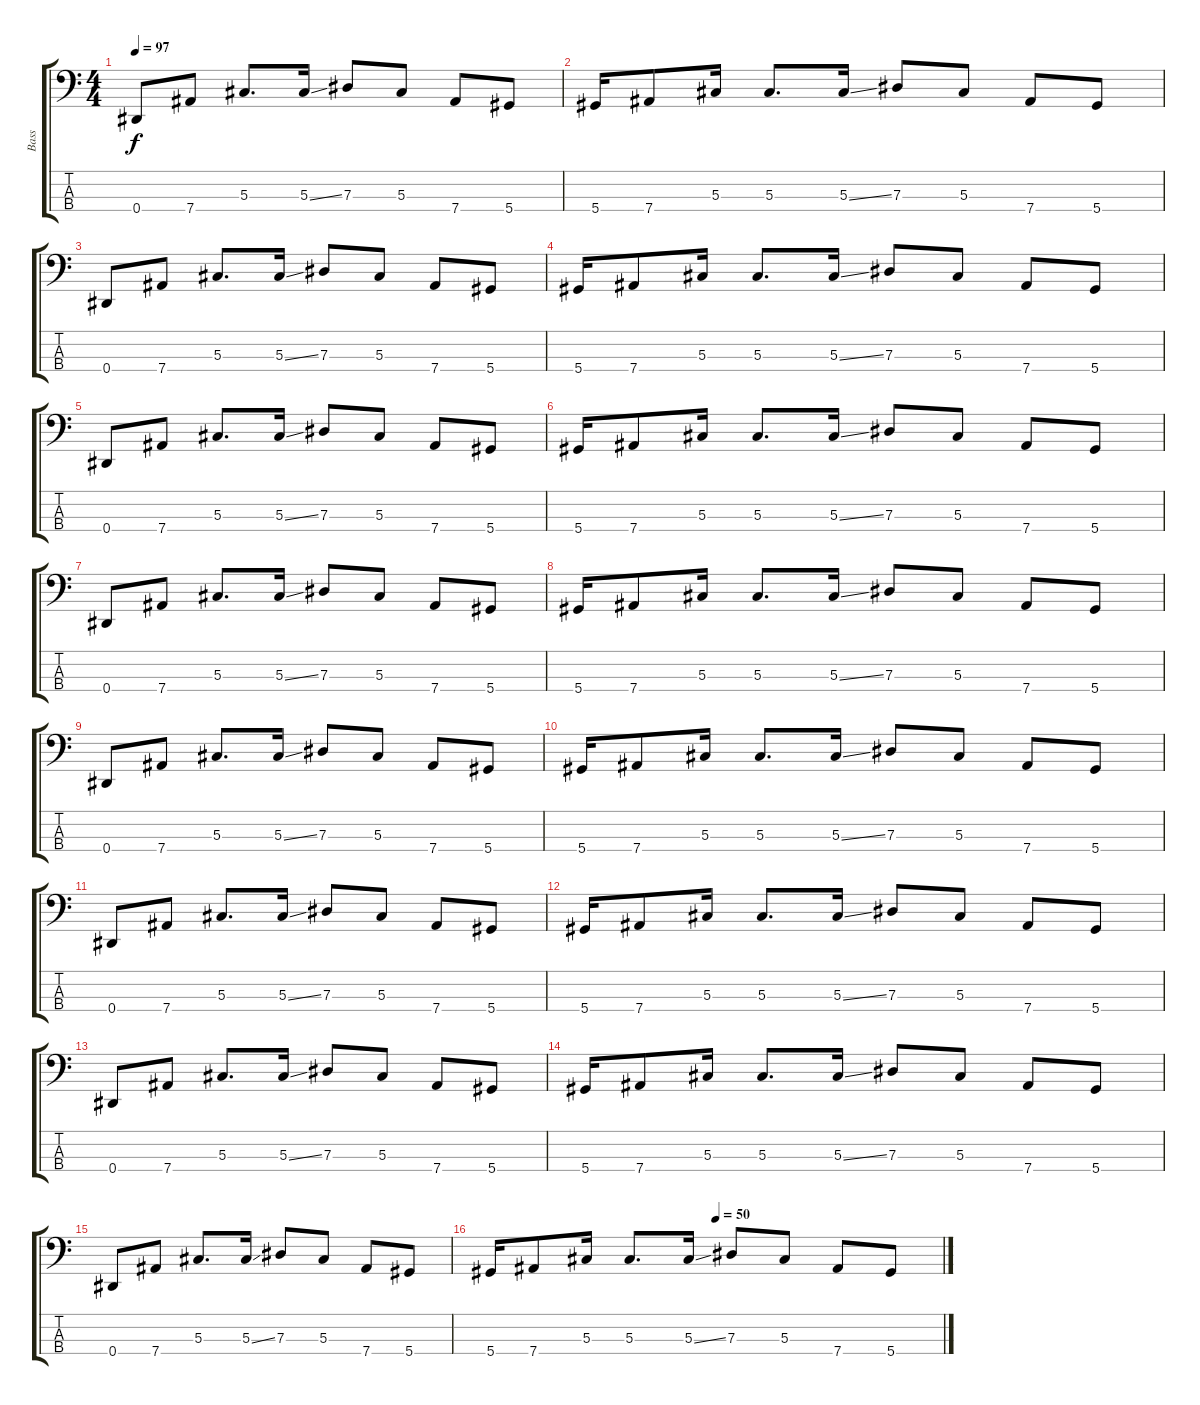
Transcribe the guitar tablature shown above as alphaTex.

\track ("Bass" "Bass") {instrument electricbassfinger}
\staff {score tabs}
\tuning (Gb2 Db2 Ab1 Eb1) {hide}
\ts (4 4)
\tempo 97
\clef f4
\ks c
0.4.8{dy f} 7.4.8 5.3.8{d} 5.3{ss}.16 7.3.8 5.3.8 7.4.8 5.4.8 |
5.4.16 7.4.8 5.3.16 5.3.8{d} 5.3{ss}.16 7.3.8 5.3.8 7.4.8 5.4.8 |
0.4.8 7.4.8 5.3.8{d} 5.3{ss}.16 7.3.8 5.3.8 7.4.8 5.4.8 |
5.4.16 7.4.8 5.3.16 5.3.8{d} 5.3{ss}.16 7.3.8 5.3.8 7.4.8 5.4.8 |
0.4.8 7.4.8 5.3.8{d} 5.3{ss}.16 7.3.8 5.3.8 7.4.8 5.4.8 |
5.4.16 7.4.8 5.3.16 5.3.8{d} 5.3{ss}.16 7.3.8 5.3.8 7.4.8 5.4.8 |
0.4.8 7.4.8 5.3.8{d} 5.3{ss}.16 7.3.8 5.3.8 7.4.8 5.4.8 |
5.4.16 7.4.8 5.3.16 5.3.8{d} 5.3{ss}.16 7.3.8 5.3.8 7.4.8 5.4.8 |
0.4.8 7.4.8 5.3.8{d} 5.3{ss}.16 7.3.8 5.3.8 7.4.8 5.4.8 |
5.4.16 7.4.8 5.3.16 5.3.8{d} 5.3{ss}.16 7.3.8 5.3.8 7.4.8 5.4.8 |
0.4.8 7.4.8 5.3.8{d} 5.3{ss}.16 7.3.8 5.3.8 7.4.8 5.4.8 |
5.4.16 7.4.8 5.3.16 5.3.8{d} 5.3{ss}.16 7.3.8 5.3.8 7.4.8 5.4.8 |
0.4.8 7.4.8 5.3.8{d} 5.3{ss}.16 7.3.8 5.3.8 7.4.8 5.4.8 |
5.4.16 7.4.8 5.3.16 5.3.8{d} 5.3{ss}.16 7.3.8 5.3.8 7.4.8 5.4.8 |
0.4.8 7.4.8 5.3.8{d} 5.3{ss}.16 7.3.8 5.3.8 7.4.8 5.4.8 |
\tempo (50 0.5)
5.4.16 7.4.8 5.3.16 5.3.8{d} 5.3{ss}.16 7.3.8 5.3.8 7.4.8 5.4.8
